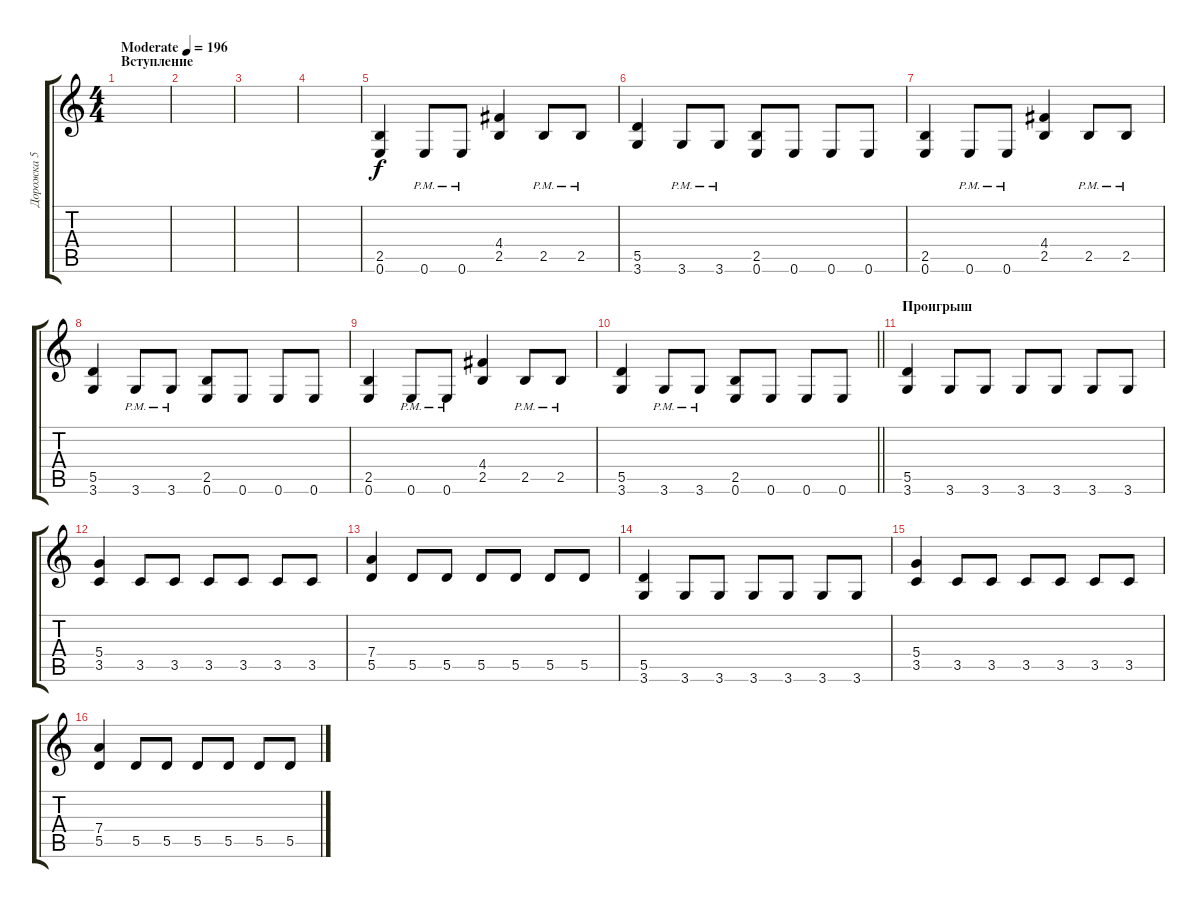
\track ("Дорожка 5" "Дорожка 5") {instrument overdrivenguitar}
\staff {score tabs}
\tuning (E4 B3 G3 D3 A2 E2) {hide}
\ts (4 4)
\section ("" "Вступление")
\tempo (196 "Moderate")
\clef g2
\ks c
|
|
|
|
(2.5 0.6).4 0.6{pm}.8 0.6{pm}.8 (4.4 2.5).4 2.5{pm}.8 2.5{pm}.8 |
(5.5 3.6).4 3.6{pm}.8 3.6{pm}.8 (2.5 0.6).8 0.6.8 0.6.8 0.6.8 |
(2.5 0.6).4 0.6{pm}.8 0.6{pm}.8 (4.4 2.5).4 2.5{pm}.8 2.5{pm}.8 |
(5.5 3.6).4 3.6{pm}.8 3.6{pm}.8 (2.5 0.6).8 0.6.8 0.6.8 0.6.8 |
(2.5 0.6).4 0.6{pm}.8 0.6{pm}.8 (4.4 2.5).4 2.5{pm}.8 2.5{pm}.8 |
\barLineRight lightlight
(5.5 3.6).4 3.6{pm}.8 3.6{pm}.8 (2.5 0.6).8 0.6.8 0.6.8 0.6.8 |
\section ("" "Проигрыш")
(5.5 3.6).4 3.6.8 3.6.8 3.6.8 3.6.8 3.6.8 3.6.8 |
(5.4 3.5).4 3.5.8 3.5.8 3.5.8 3.5.8 3.5.8 3.5.8 |
(7.4 5.5).4 5.5.8 5.5.8 5.5.8 5.5.8 5.5.8 5.5.8 |
(5.5 3.6).4 3.6.8 3.6.8 3.6.8 3.6.8 3.6.8 3.6.8 |
(5.4 3.5).4 3.5.8 3.5.8 3.5.8 3.5.8 3.5.8 3.5.8 |
(7.4 5.5).4 5.5.8 5.5.8 5.5.8 5.5.8 5.5.8 5.5.8
